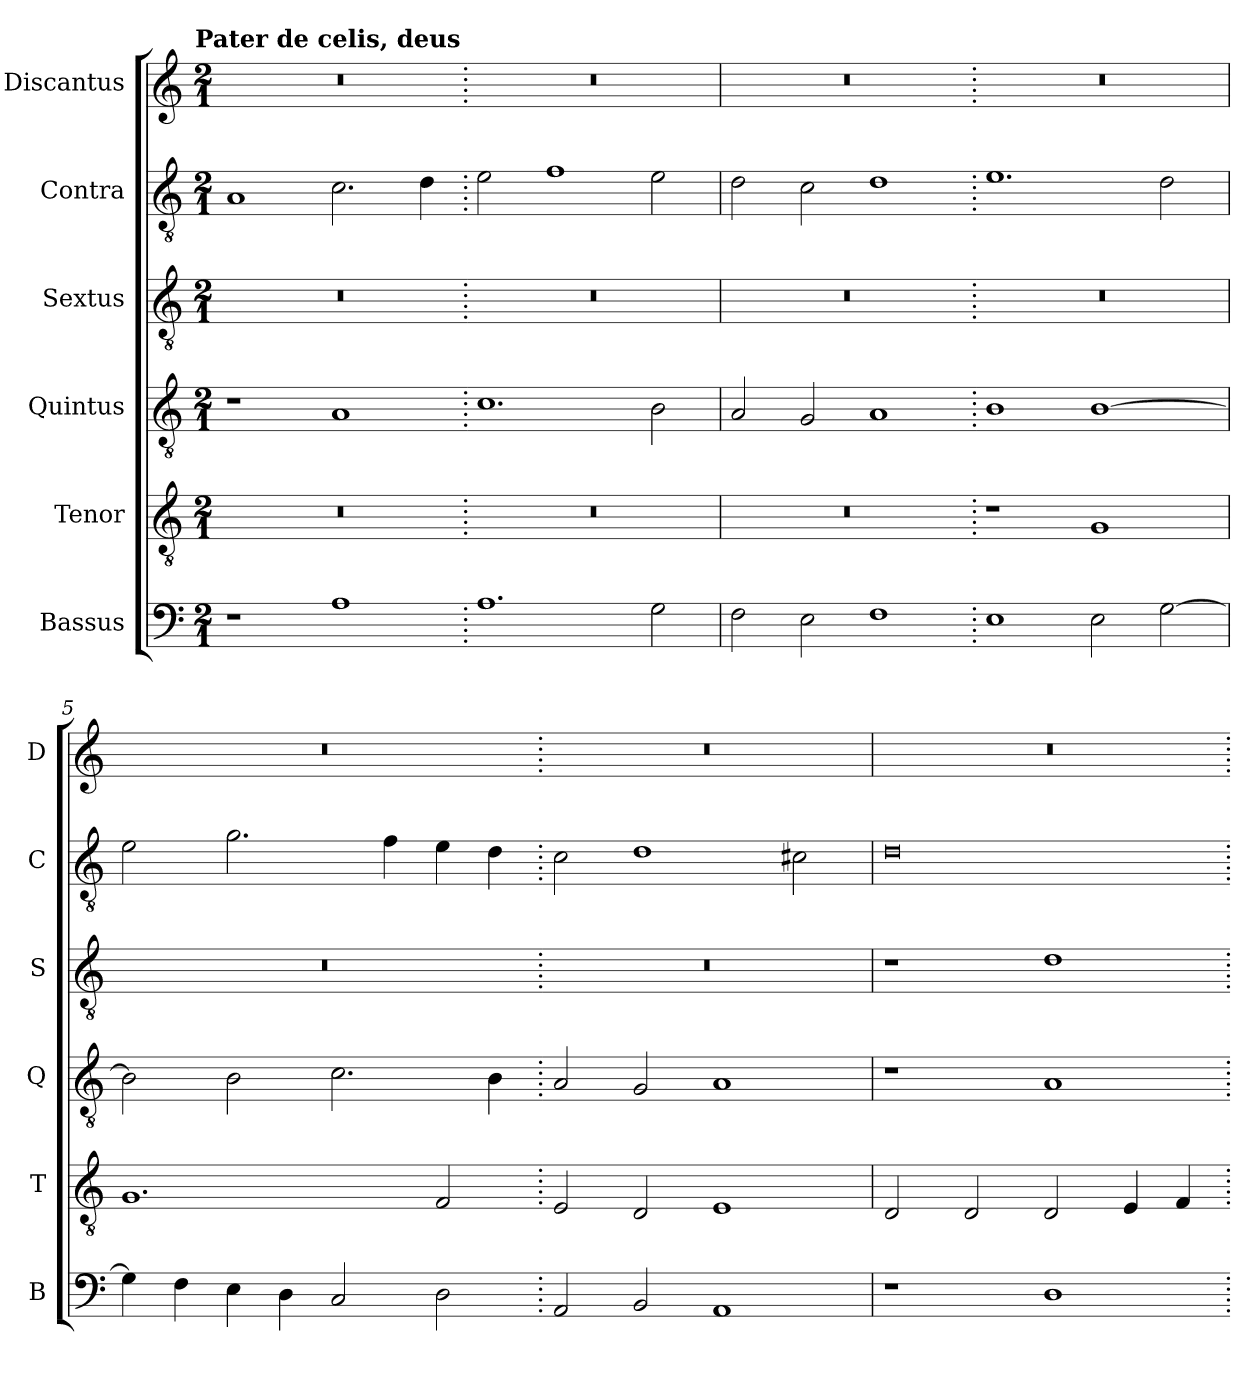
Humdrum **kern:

**kern	**kern	**kern	**kern	**kern	**kern
*part6	*part5	*part4	*part3	*part2	*part1
*staff6	*staff5	*staff4	*staff3	*staff2	*staff1
*I"Bassus	*I"Tenor	*I"Quintus	*I"Sextus	*I"Contra	*I"Discantus
*I'B	*I'T	*I'Q	*I'S	*I'C	*I'D
*clefF4	*clefGv2	*clefGv2	*clefGv2	*clefGv2	*clefG2
*k[]	*k[]	*k[]	*k[]	*k[]	*k[]
!!LO:TX:omd:t=Pater de celis, deus
*M2/1	*M2/1	*M2/1	*M2/1	*M2/1	*M2/1
=1	=1	=1	=1	=1	=1
1r	0r	1r	0r	1A	0r
1A	.	1A	.	2.c\	.
.	.	.	.	4d\	.
=2.	=2.	=2.	=2.	=2.	=2.
1.A	0r	1.c	0r	2e\	0r
.	.	.	.	1f	.
2G\	.	2B\	.	2e\	.
=3	=3	=3	=3	=3	=3
2F\	0r	2A/	0r	2d\	0r
2E\	.	2G/	.	2c\	.
1F	.	1A	.	1d	.
=4.	=4.	=4.	=4.	=4.	=4.
1E	1r	1B	0r	1.e	0r
2E\	1G	[1B	.	.	.
[2G\	.	.	.	2d\	.
=5	=5	=5	=5	=5	=5
4G\]	1.G	2B\]	0r	2e\	0r
4F\	.	.	.	.	.
4E\	.	2B\	.	2.g\	.
4D\	.	.	.	.	.
2C/	.	2.c\	.	.	.
.	.	.	.	4f\	.
2D\	2F/	.	.	4e\	.
.	.	4B\	.	4d\	.
=6.	=6.	=6.	=6.	=6.	=6.
2AA/	2E/	2A/	0r	2c\	0r
2BB/	2D/	2G/	.	1d	.
1AA	1E	1A	.	.	.
.	.	.	.	2c#X\	.
=7	=7	=7	=7	=7	=7
1r	2D/	1r	1r	0d	0r
.	2D/	.	.	.	.
1D	2D/	1A	1d	.	.
.	4E/	.	.	.	.
.	4F/	.	.	.	.
=.	=.	=.	=.	=.	=.
*-	*-	*-	*-	*-	*-
